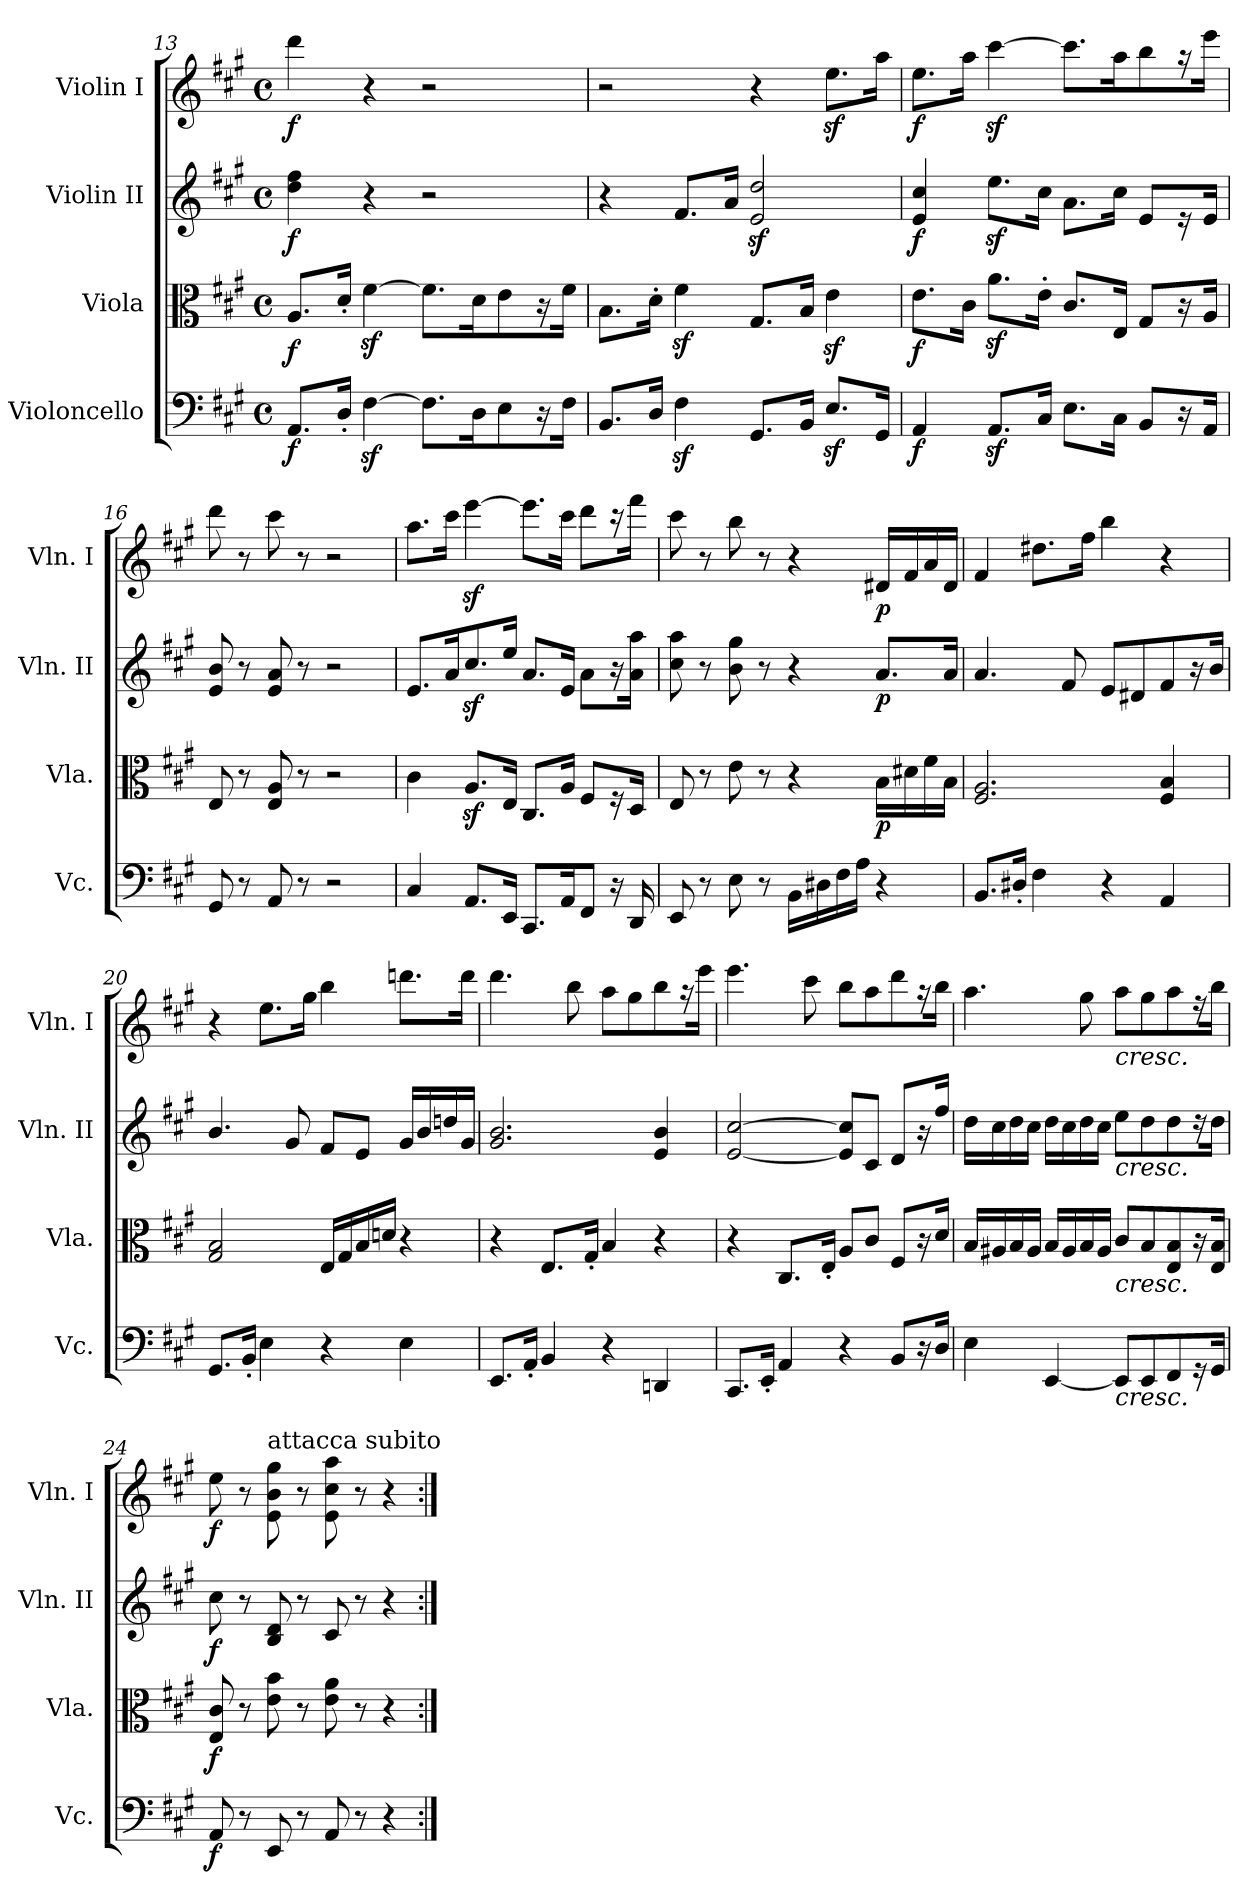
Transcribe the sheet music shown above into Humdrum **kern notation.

**kern	**dynam	**kern	**dynam	**kern	**dynam	**kern	**dynam
*part4	*part4	*part3	*part3	*part2	*part2	*part1	*part1
*staff4	*staff4	*staff3	*staff3	*staff2	*staff2	*staff1	*staff1
*I"Violoncello	*	*I"Viola	*	*I"Violin II	*	*I"Violin I	*
*I'Vc.	*	*I'Vla.	*	*I'Vln. II	*	*I'Vln. I	*
*clefF4	*	*clefC3	*	*clefG2	*	*clefG2	*
*k[f#c#g#]	*	*k[f#c#g#]	*	*k[f#c#g#]	*	*k[f#c#g#]	*
*M4/4	*	*M4/4	*	*M4/4	*	*M4/4	*
*met(c)	*	*met(c)	*	*met(c)	*	*met(c)	*
=13	=13	=13	=13	=13	=13	=13	=13
!	!LO:DY:b	!	!LO:DY:b	!	!LO:DY:b	!	!LO:DY:b
8.AA/L	f	8.A/L	f	4dd\ 4ff#\	f	4ddd\	f
16D'/Jk	.	16d'/Jk	.	.	.	.	.
[4F#z<\	.	[4f#z<\	.	4r	.	4r	.
8.F#\L]	.	8.f#\L]	.	2r	.	2r	.
16D\K	.	16d\K	.	.	.	.	.
8E\	.	8e\	.	.	.	.	.
16r	.	16r	.	.	.	.	.
16F#\Jk	.	16f#\Jk	.	.	.	.	.
=14	=14	=14	=14	=14	=14	=14	=14
8.BB/L	.	8.B\L	.	4r	.	2r	.
16D/Jk	.	16d'\Jk	.	.	.	.	.
4F#z<\	.	4f#z<\	.	8.f#/L	.	.	.
.	.	.	.	16a/Jk	.	.	.
8.GG#/L	.	8.G#/L	.	2e/z< 2dd/z<	.	4r	.
16BB/Jk	.	16B/Jk	.	.	.	.	.
8.Ez</L	.	4ez<\	.	.	.	8.eez<\L	.
16GG#/Jk	.	.	.	.	.	16aa\Jk	.
=15	=15	=15	=15	=15	=15	=15	=15
!	!LO:DY:b	!	!LO:DY:b	!	!LO:DY:b	!	!LO:DY:b
4AA/	f	8.e\L	f	4e/ 4cc#/	f	8.ee\L	f
.	.	16c#\Jk	.	.	.	16aa\Jk	.
8.AAz</L	.	8.az<\L	.	8.eez<\L	.	[4ccc#z<\	.
16C#/Jk	.	16e'\Jk	.	16cc#\Jk	.	.	.
8.E\L	.	8.c#/L	.	8.a\L	.	8.ccc#\L]	.
16C#\Jk	.	16E/Jk	.	16cc#\Jk	.	16aa\K	.
8BB/L	.	8G#/L	.	8e/L	.	8bb\	.
16r	.	16r	.	16r	.	16r	.
16AA/Jk	.	16A/Jk	.	16e/Jk	.	16eee\Jk	.
=16	=16	=16	=16	=16	=16	=16	=16
8GG#/	.	8E/	.	8e/ 8b/	.	8ddd\	.
8r	.	8r	.	8r	.	8r	.
8AA/	.	8E/ 8A/	.	8e/ 8a/	.	8ccc#\	.
8r	.	8r	.	8r	.	8r	.
2r	.	2r	.	2r	.	2r	.
=17	=17	=17	=17	=17	=17	=17	=17
4C#/	.	4c#\	.	8.e/L	.	8.aa\L	.
.	.	.	.	16a/K	.	16ccc#\Jk	.
8.AA/L	.	8.Az</L	.	8.cc#z</	.	[4eeez<\	.
16EE/Jk	.	16E/Jk	.	16ee/Jk	.	.	.
8.CC#/L	.	8.C#/L	.	8.a/L	.	8.eee\L]	.
16AA/K	.	16A/Jk	.	16e/Jk	.	16ccc#\Jk	.
8FF#/J	.	8F#/L	.	8a\L	.	8ddd\L	.
16r	.	16r	.	16r	.	16r	.
16DD/	.	16D/Jk	.	16a\ 16aa\Jk	.	16fff#\Jk	.
=18	=18	=18	=18	=18	=18	=18	=18
8EE/	.	8E/	.	8cc#\ 8aa\	.	8ccc#\	.
8r	.	8r	.	8r	.	8r	.
8E\	.	8e\	.	8b\ 8gg#\	.	8bb\	.
8r	.	8r	.	8r	.	8r	.
16BB\LL	.	4r	.	4r	.	4r	.
16D#X\	.	.	.	.	.	.	.
16F#\	.	.	.	.	.	.	.
16A\JJ	.	.	.	.	.	.	.
!	!	!	!LO:DY:b	!	!LO:DY:b	!	!LO:DY:b
4r	.	16B\LL	p	8.a/L	p	16d#X/LL	p
.	.	16d#X\	.	.	.	16f#/	.
.	.	16f#\	.	.	.	16a/	.
.	.	16B\JJ	.	16a/Jk	.	16d#/JJ	.
=19	=19	=19	=19	=19	=19	=19	=19
8.BB/L	.	2.F#/ 2.A/	.	4.a/	.	4f#/	.
16D#X'/Jk	.	.	.	.	.	.	.
4F#\	.	.	.	.	.	8.dd#X\L	.
.	.	.	.	8f#/	.	.	.
.	.	.	.	.	.	16ff#\Jk	.
4r	.	.	.	8e/L	.	4bb\	.
.	.	.	.	8d#X/	.	.	.
4AA/	.	4F#/ 4B/	.	8f#/	.	4r	.
.	.	.	.	16r	.	.	.
.	.	.	.	16b/Jk	.	.	.
=20	=20	=20	=20	=20	=20	=20	=20
8.GG#/L	.	2G#/ 2B/	.	4.b/	.	4r	.
16BB'/Jk	.	.	.	.	.	.	.
4E\	.	.	.	.	.	8.ee\L	.
.	.	.	.	8g#/	.	.	.
.	.	.	.	.	.	16gg#\Jk	.
4r	.	16E/LL	.	8f#/L	.	4bb\	.
.	.	16G#/	.	.	.	.	.
.	.	16B/	.	8e/J	.	.	.
.	.	16dn/JJ	.	.	.	.	.
4E\	.	4r	.	16g#/LL	.	8.dddn\L	.
.	.	.	.	16b/	.	.	.
.	.	.	.	16ddn/	.	.	.
.	.	.	.	16g#/JJ	.	16ddd\Jk	.
=21	=21	=21	=21	=21	=21	=21	=21
8.EE/L	.	4r	.	2.g#/ 2.b/	.	4.ddd\	.
16AA'/Jk	.	.	.	.	.	.	.
4BB/	.	8.E/L	.	.	.	.	.
.	.	.	.	.	.	8bb\	.
.	.	16G#'/Jk	.	.	.	.	.
4r	.	4B/	.	.	.	8aa\L	.
.	.	.	.	.	.	8gg#\	.
4DDn/	.	4r	.	4e/ 4b/	.	8bb\	.
.	.	.	.	.	.	16r	.
.	.	.	.	.	.	16eee\Jk	.
=22	=22	=22	=22	=22	=22	=22	=22
8.CC#/L	.	4r	.	[2e/ [2cc#/	.	4.eee\	.
16EE'/Jk	.	.	.	.	.	.	.
4AA/	.	8.C#/L	.	.	.	.	.
.	.	.	.	.	.	8ccc#\	.
.	.	16E'/Jk	.	.	.	.	.
4r	.	8A/L	.	8e/] 8cc#/]L	.	8bb\L	.
.	.	8c#/J	.	8c#/J	.	8aa\	.
8BB/L	.	8F#/L	.	8d/L	.	8ddd\	.
16r	.	16r	.	16r	.	16r	.
16D/Jk	.	16d/Jk	.	16ff#/Jk	.	16bb\Jk	.
=23	=23	=23	=23	=23	=23	=23	=23
4E\	.	16B/LL	.	16dd\LL	.	4.aa\	.
.	.	16A#X/	.	16cc#\	.	.	.
.	.	16B/	.	16dd\	.	.	.
.	.	16A#/JJ	.	16cc#\JJ	.	.	.
[4EE/	.	16B/LL	.	16dd\LL	.	.	.
.	.	16A#/	.	16cc#\	.	.	.
.	.	16B/	.	16dd\	.	8gg#\	.
.	.	16A#/JJ	.	16cc#\JJ	.	.	.
!	!	!	!	!	!	!LO:TX:b:i:t=cresc.	!
!	!	!	!	!LO:TX:b:i:t=cresc.	!	!	!
!	!	!LO:TX:b:i:t=cresc.	!	!	!	!	!
!LO:TX:b:i:t=cresc.	!	!	!	!	!	!	!
8EE/L]	.	8c#/L	.	8ee\L	.	8aa\L	.
8EE/	.	8B/	.	8dd\	.	8gg#\	.
8FF#/	.	8E/ 8B/	.	8dd\	.	8aa\	.
16r	.	16r	.	16r	.	16r	.
16GG#/Jk	.	16E/ 16B/Jk	.	16dd\Jk	.	16bb\Jk	.
=24	=24	=24	=24	=24	=24	=24	=24
!	!LO:DY:b	!	!LO:DY:b	!	!LO:DY:b	!	!LO:DY:b
8AA/	f	8E/ 8c#/	f	8cc#\	f	8ee\	f
8r	.	8r	.	8r	.	8r	.
!	!	!	!	!	!	!LO:TX:a:t=attacca subito	!
8EE/	.	8e\ 8b\	.	8B/ 8d/	.	8e\ 8b\ 8gg#\	.
8r	.	8r	.	8r	.	8r	.
8AA/	.	8e\ 8a\	.	8c#/	.	8e\ 8cc#\ 8aa\	.
8r	.	8r	.	8r	.	8r	.
4r	.	4r	.	4r	.	4r	.
=:|!	=:|!	=:|!	=:|!	=:|!	=:|!	=:|!	=:|!
*-	*-	*-	*-	*-	*-	*-	*-
